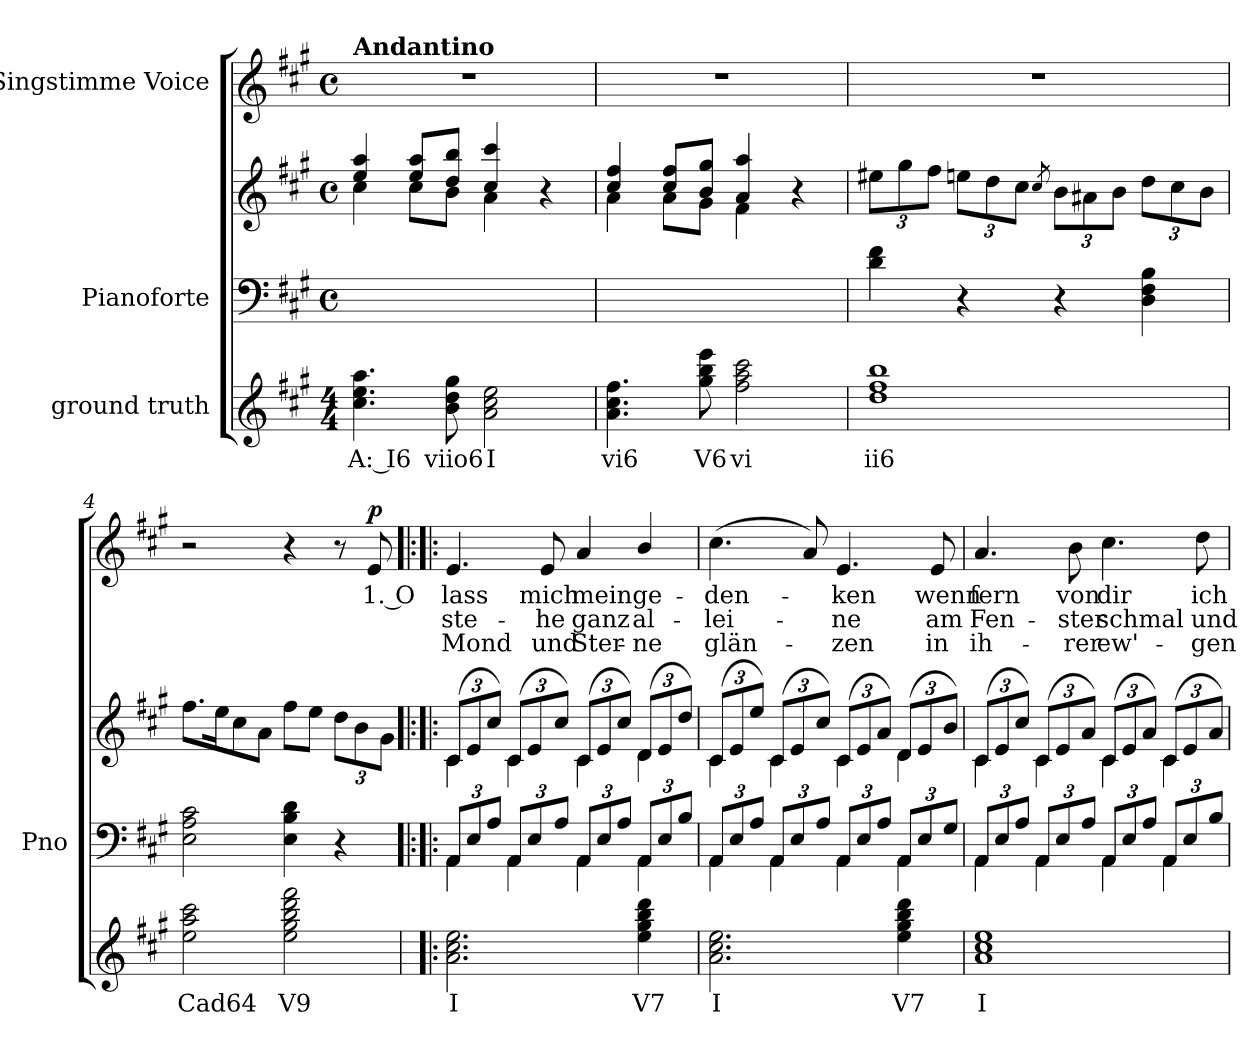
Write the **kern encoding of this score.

**kern	**text	**kern	**kern	**kern	**text	**text	**text	**dynam
*part3	*part3	*part2	*part2	*part1	*part1	*part1	*part1	*part1
*staff4	*staff4	*staff3	*staff2	*staff1	*staff1	*staff1	*staff1	*staff1
*I"ground truth	*	*I"Pianoforte	*	*I"Singstimme Voice	*	*	*	*
*	*	*I'Pno	*	*	*	*	*	*
*	*	*clefF4	*clefG2	*clefG2	*	*	*	*
*k[f#c#g#]	*	*k[f#c#g#]	*k[f#c#g#]	*k[f#c#g#]	*	*	*	*
*M4/4	*	*M4/4	*M4/4	*M4/4	*	*	*	*
*	*	*met(c)	*met(c)	*met(c)	*	*	*	*
=1	=1	=1	=1	=1	=1	=1	=1	=1
*	*	*	*^	*	*	*	*	*
!	!	!	!	!	!LO:TX:a:B:t=Andantino	!	!	!	!
4.cc# 4.ee 4.aa	A: I6	2.ryy	4ee/ 4aa/	4cc#\	1r	.	.	.	.
.	.	.	8ee/ 8aa/L	8cc#\L	.	.	.	.	.
8b 8dd 8gg#	viio6	.	8dd/ 8bb/J	8b\J	.	.	.	.	.
2a 2cc# 2ee	I	.	4cc#/ 4ccc#/	4a\	.	.	.	.	.
.	.	4ryy	4r	4ryy	.	.	.	.	.
=2	=2	=2	=2	=2	=2	=2	=2	=2	=2
4.a 4.cc# 4.ff#	vi6	2.ryy	4cc#/ 4ff#/	4a\	1r	.	.	.	.
.	.	.	8cc#/ 8ff#/L	8a\L	.	.	.	.	.
8gg# 8bb 8eee	V6	.	8b/ 8gg#/J	8g#\J	.	.	.	.	.
2ff# 2aa 2ccc#	vi	.	4a/ 4aa/	4f#\	.	.	.	.	.
.	.	4ryy	4r	4ryy	.	.	.	.	.
*	*	*	*v	*v	*	*	*	*	*
=3	=3	=3	=3	=3	=3	=3	=3	=3
*	*	*	*Xbrackettup	*	*	*	*	*
1dd 1ff# 1bb	ii6	4d\ 4f#\	12ee#X\L	1r	.	.	.	.
.	.	.	12gg#\	.	.	.	.	.
.	.	.	12ff#\J	.	.	.	.	.
.	.	4r	12een\L	.	.	.	.	.
.	.	.	12dd\	.	.	.	.	.
.	.	.	12cc#\J	.	.	.	.	.
.	.	.	8qcc#/	.	.	.	.	.
.	.	4r	12b\L	.	.	.	.	.
.	.	.	12a#X\	.	.	.	.	.
.	.	.	12b\J	.	.	.	.	.
.	.	4D\ 4F#\ 4B\	12dd\L	.	.	.	.	.
.	.	.	12cc#\	.	.	.	.	.
.	.	.	12b\J	.	.	.	.	.
=4	=4	=4	=4	=4	=4	=4	=4	=4
2ee 2aa 2ccc#	Cad64	2E\ 2A\ 2c#\	8.ff#\L	2r	.	.	.	.
.	.	.	16ee\K	.	.	.	.	.
.	.	.	8cc#\	.	.	.	.	.
.	.	.	8a\J	.	.	.	.	.
2ee 2gg# 2bb 2ddd 2fff#	V9	4E\ 4B\ 4d\	8ff#\L	4r	.	.	.	.
.	.	.	8ee\J	.	.	.	.	.
.	.	4r	12dd\L	8r	.	.	.	.
.	.	.	12b\	.	.	.	.	.
!	!	!	!	!	!LO:LY:b	!	!	!LO:DY:a
.	.	.	.	8e/	1. O	.	.	p
.	.	.	12g#\J	.	.	.	.	.
=5	=5!|:	=5!|:	=5!|:	=5!|:	=5!|:	=5!|:	=5!|:	=5!|:
*	*	*Xbrackettup	*	*	*	*	*	*
*	*	*^	*^	*	*	*	*	*
!	!	!	!	!	!	!	!LO:LY:b	!LO:LY:b	!LO:LY:b	!
2.a 2.cc# 2.ee	I	12AA/L	4AA\	(<12c#/L	4c#\	4.e/	lass	ste-	Mond	.
.	.	12E/	.	12e/	.	.	.	.	.	.
.	.	12A/J	.	12cc#/J)	.	.	.	.	.	.
.	.	12AA/L	4AA\	(<12c#/L	4c#\	.	.	.	.	.
.	.	12E/	.	12e/	.	.	.	.	.	.
!	!	!	!	!	!	!	!LO:LY:b	!LO:LY:b	!LO:LY:b	!
.	.	.	.	.	.	8e/	mich	-he	und	.
.	.	12A/J	.	12cc#/J)	.	.	.	.	.	.
!	!	!	!	!	!	!	!LO:LY:b	!LO:LY:b	!LO:LY:b	!
.	.	12AA/L	4AA\	(<12c#/L	4c#\	4a/	mein	ganz	Ster-	.
.	.	12E/	.	12e/	.	.	.	.	.	.
.	.	12A/J	.	12cc#/J)	.	.	.	.	.	.
!	!	!	!	!	!	!	!LO:LY:b	!LO:LY:b	!LO:LY:b	!
4ee 4gg# 4bb 4ddd	V7	12AA/L	4AA\	(<12d/L	4d\	4b/	ge-	al-	-ne	.
.	.	12E/	.	12e/	.	.	.	.	.	.
.	.	12B/J	.	12dd/J)	.	.	.	.	.	.
=6	=6	=6	=6	=6	=6	=6	=6	=6	=6	=6
!	!	!	!	!	!	!	!LO:LY:b	!LO:LY:b	!LO:LY:b	!
2.a 2.cc# 2.ee	I	12AA/L	4AA\	(<12c#/L	4c#\	(>4.cc#\	-den-	-lei-	glän-	.
.	.	12E/	.	12e/	.	.	.	.	.	.
.	.	12A/J	.	12ee/J)	.	.	.	.	.	.
.	.	12AA/L	4AA\	(<12c#/L	4c#\	.	.	.	.	.
.	.	12E/	.	12e/	.	.	.	.	.	.
.	.	.	.	.	.	8a/)	.	.	.	.
.	.	12A/J	.	12cc#/J)	.	.	.	.	.	.
!	!	!	!	!	!	!	!LO:LY:b	!LO:LY:b	!LO:LY:b	!
.	.	12AA/L	4AA\	(<12c#/L	4c#\	4.e/	-ken	-ne	-zen	.
.	.	12E/	.	12e/	.	.	.	.	.	.
.	.	12A/J	.	12a/J)	.	.	.	.	.	.
4ee 4gg# 4bb 4ddd	V7	12AA/L	4AA\	(<12d/L	4d\	.	.	.	.	.
.	.	12E/	.	12e/	.	.	.	.	.	.
!	!	!	!	!	!	!	!LO:LY:b	!LO:LY:b	!LO:LY:b	!
.	.	.	.	.	.	8e/	wenn	am	in	.
.	.	12G#/J	.	12b/J)	.	.	.	.	.	.
=7	=7	=7	=7	=7	=7	=7	=7	=7	=7	=7
!	!	!	!	!	!	!	!LO:LY:b	!LO:LY:b	!LO:LY:b	!
1a 1cc# 1ee	I	12AA/L	4AA\	(<12c#/L	4c#\	4.a/	fern	Fen-	ih-	.
.	.	12E/	.	12e/	.	.	.	.	.	.
.	.	12A/J	.	12cc#/J)	.	.	.	.	.	.
.	.	12AA/L	4AA\	(<12c#/L	4c#\	.	.	.	.	.
.	.	12E/	.	12e/	.	.	.	.	.	.
!	!	!	!	!	!	!	!LO:LY:b	!LO:LY:b	!LO:LY:b	!
.	.	.	.	.	.	8b\	von	-ster	-rer	.
.	.	12A/J	.	12a/J)	.	.	.	.	.	.
!	!	!	!	!	!	!	!LO:LY:b	!LO:LY:b	!LO:LY:b	!
.	.	12AA/L	4AA\	(<12c#/L	4c#\	4.cc#\	dir	schmal	ew'-	.
.	.	12E/	.	12e/	.	.	.	.	.	.
.	.	12A/J	.	12a/J)	.	.	.	.	.	.
.	.	12AA/L	4AA\	(<12c#/L	4c#\	.	.	.	.	.
.	.	12E/	.	12e/	.	.	.	.	.	.
!	!	!	!	!	!	!	!LO:LY:b	!LO:LY:b	!LO:LY:b	!
.	.	.	.	.	.	8dd\	ich	und	-gen	.
.	.	12B/J	.	12a/J)	.	.	.	.	.	.
*	*	*v	*v	*	*	*	*	*	*	*
*	*	*	*v	*v	*	*	*	*	*
=	=	=	=	=	=	=	=	=
*-	*-	*-	*-	*-	*-	*-	*-	*-
